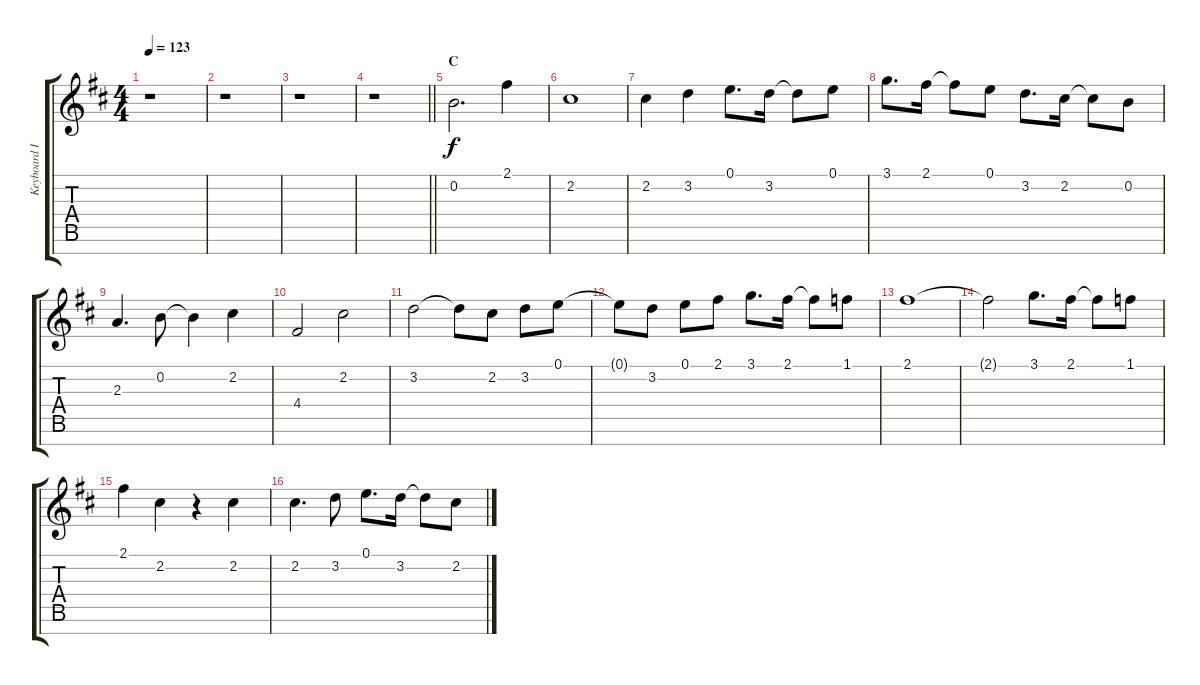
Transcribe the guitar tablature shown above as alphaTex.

\track ("Keyboard I" "Keyboard I") {instrument flute}
\staff {score tabs}
\tuning (E5 B4 G4 D4 A3 E3 B2) {hide}
\ts (4 4)
\tempo 123
\clef g2
\ks d
r.1{dy f} |
r.1 |
r.1 |
\barLineRight lightlight
r.1 |
\section ("" "C")
0.2.2{d} 2.1.4 |
2.2.1 |
2.2.4 3.2.4 0.1.8{d} 3.2.16 3.2{t}.8 0.1.8 |
3.1.8{d} 2.1.16 2.1{t}.8 0.1.8 3.2.8{d} 2.2.16 2.2{t}.8 0.2.8 |
2.3.4{d} 0.2.8 0.2{t}.4 2.2.4 |
4.4.2 2.2.2 |
3.2.2 3.2{t}.8 2.2.8 3.2.8 0.1.8 |
0.1{t}.8 3.2.8 0.1.8 2.1.8 3.1.8{d} 2.1.16 2.1{t}.8 1.1.8 |
2.1.1 |
2.1{t}.2 3.1.8{d} 2.1.16 2.1{t}.8 1.1.8 |
2.1.4 2.2.4 r.4 2.2.4 |
2.2.4{d} 3.2.8 0.1.8{d} 3.2.16 3.2{t}.8 2.2.8
